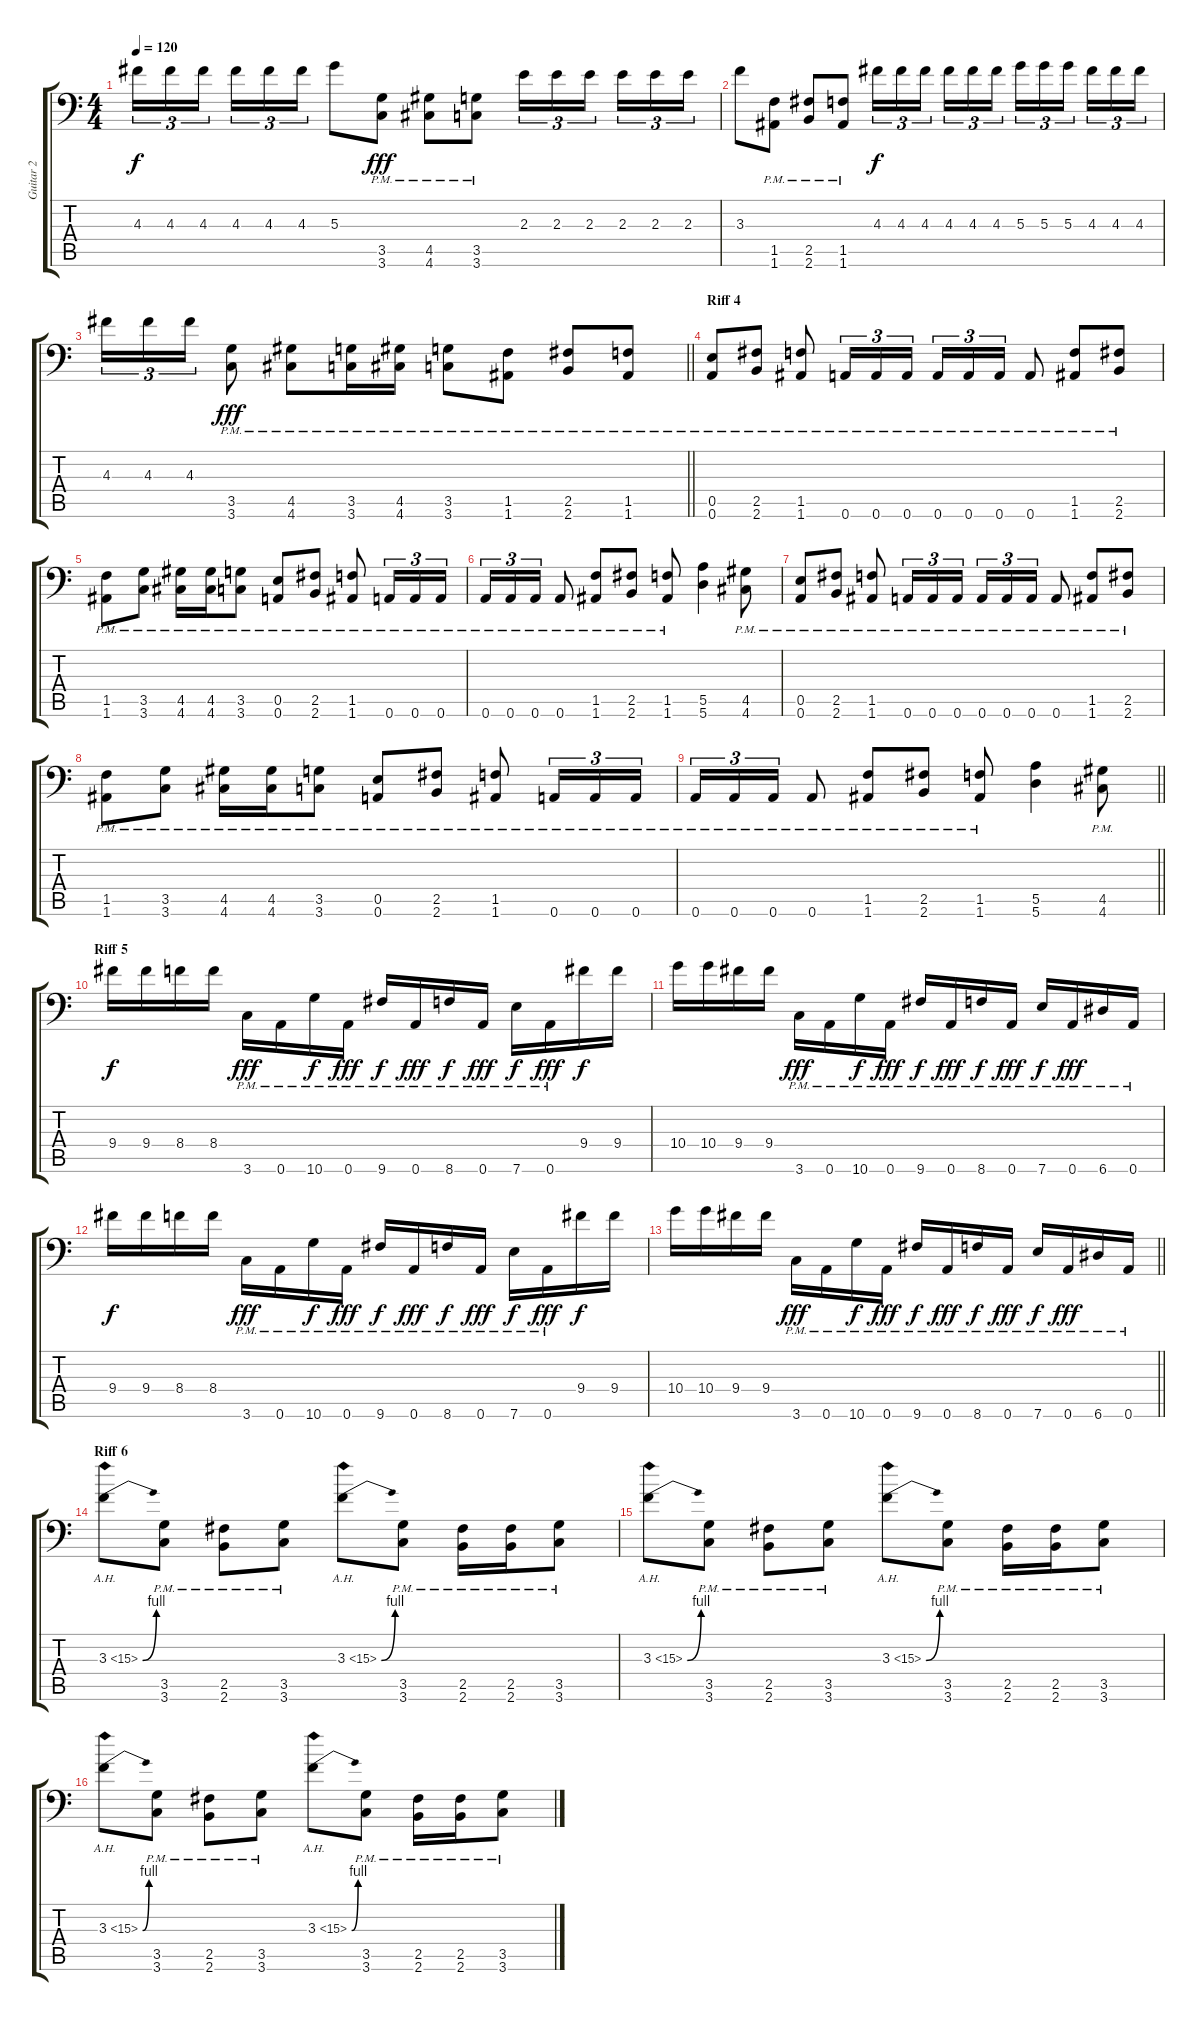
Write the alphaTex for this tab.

\track ("Guitar 2" "Guitar 2") {instrument distortionguitar}
\staff {score tabs}
\tuning (B3 Gb3 D3 A2 E2 A1) {hide}
\ts (4 4)
\tempo 120
\clef f4
\ks c
4.3.16{tu (3 2) dy f} 4.3.16{tu (3 2)} 4.3.16{tu (3 2)} 4.3.16{tu (3 2)} 4.3.16{tu (3 2)} 4.3.16{tu (3 2)} 5.3.8 (3.5{pm} 3.6{pm}).8{dy fff} (4.5{pm} 4.6{pm}).8 (3.5{pm} 3.6{pm}).8 2.3.16{tu (3 2)} 2.3.16{tu (3 2)} 2.3.16{tu (3 2)} 2.3.16{tu (3 2)} 2.3.16{tu (3 2)} 2.3.16{tu (3 2)} |
3.3.8 (1.5{pm} 1.6{pm}).8 (2.5{pm} 2.6{pm}).8 (1.5{pm} 1.6{pm}).8 4.3.16{tu (3 2) dy f} 4.3.16{tu (3 2)} 4.3.16{tu (3 2)} 4.3.16{tu (3 2)} 4.3.16{tu (3 2)} 4.3.16{tu (3 2)} 5.3.16{tu (3 2)} 5.3.16{tu (3 2)} 5.3.16{tu (3 2)} 4.3.16{tu (3 2)} 4.3.16{tu (3 2)} 4.3.16{tu (3 2)} |
\barLineRight lightlight
4.3.16{tu (3 2)} 4.3.16{tu (3 2)} 4.3.16{tu (3 2)} (3.5{pm} 3.6{pm}).8{dy fff} (4.5{pm} 4.6{pm}).8 (3.5{pm} 3.6{pm}).16 (4.5{pm} 4.6{pm}).16 (3.5{pm} 3.6{pm}).8 (1.5{pm} 1.6{pm}).8 (2.5{pm} 2.6{pm}).8 (1.5{pm} 1.6{pm}).8 |
\section ("" "Riff 4")
(0.5{pm} 0.6{pm}).8 (2.5{pm} 2.6{pm}).8 (1.5{pm} 1.6{pm}).8 0.6{pm}.16{tu (3 2)} 0.6{pm}.16{tu (3 2)} 0.6{pm}.16{tu (3 2)} 0.6{pm}.16{tu (3 2)} 0.6{pm}.16{tu (3 2)} 0.6{pm}.16{tu (3 2)} 0.6{pm}.8 (1.5{pm} 1.6{pm}).8 (2.5{pm} 2.6{pm}).8 |
(1.5{pm} 1.6{pm}).8 (3.5{pm} 3.6{pm}).8 (4.5{pm} 4.6{pm}).16 (4.5{pm} 4.6{pm}).16 (3.5{pm} 3.6{pm}).8 (0.5{pm} 0.6{pm}).8 (2.5{pm} 2.6{pm}).8 (1.5{pm} 1.6{pm}).8 0.6{pm}.16{tu (3 2)} 0.6{pm}.16{tu (3 2)} 0.6{pm}.16{tu (3 2)} |
0.6{pm}.16{tu (3 2)} 0.6{pm}.16{tu (3 2)} 0.6{pm}.16{tu (3 2)} 0.6{pm}.8 (1.5{pm} 1.6{pm}).8 (2.5{pm} 2.6{pm}).8 (1.5{pm} 1.6{pm}).8 (5.5 5.6).4 (4.5{pm} 4.6{pm}).8 |
(0.5{pm} 0.6{pm}).8 (2.5{pm} 2.6{pm}).8 (1.5{pm} 1.6{pm}).8 0.6{pm}.16{tu (3 2)} 0.6{pm}.16{tu (3 2)} 0.6{pm}.16{tu (3 2)} 0.6{pm}.16{tu (3 2)} 0.6{pm}.16{tu (3 2)} 0.6{pm}.16{tu (3 2)} 0.6{pm}.8 (1.5{pm} 1.6{pm}).8 (2.5{pm} 2.6{pm}).8 |
(1.5{pm} 1.6{pm}).8 (3.5{pm} 3.6{pm}).8 (4.5{pm} 4.6{pm}).16 (4.5{pm} 4.6{pm}).16 (3.5{pm} 3.6{pm}).8 (0.5{pm} 0.6{pm}).8 (2.5{pm} 2.6{pm}).8 (1.5{pm} 1.6{pm}).8 0.6{pm}.16{tu (3 2)} 0.6{pm}.16{tu (3 2)} 0.6{pm}.16{tu (3 2)} |
\barLineRight lightlight
0.6{pm}.16{tu (3 2)} 0.6{pm}.16{tu (3 2)} 0.6{pm}.16{tu (3 2)} 0.6{pm}.8 (1.5{pm} 1.6{pm}).8 (2.5{pm} 2.6{pm}).8 (1.5{pm} 1.6{pm}).8 (5.5 5.6).4 (4.5{pm} 4.6{pm}).8 |
\section ("" "Riff 5")
9.4.16{dy f} 9.4.16 8.4.16 8.4.16 3.6{pm}.16{dy fff} 0.6{pm}.16 10.6{pm}.16{dy f} 0.6{pm}.16{dy fff} 9.6{pm}.16{dy f} 0.6{pm}.16{dy fff} 8.6{pm}.16{dy f} 0.6{pm}.16{dy fff} 7.6{pm}.16{dy f} 0.6{pm}.16{dy fff} 9.4.16{dy f} 9.4.16 |
10.4.16 10.4.16 9.4.16 9.4.16 3.6{pm}.16{dy fff} 0.6{pm}.16 10.6{pm}.16{dy f} 0.6{pm}.16{dy fff} 9.6{pm}.16{dy f} 0.6{pm}.16{dy fff} 8.6{pm}.16{dy f} 0.6{pm}.16{dy fff} 7.6{pm}.16{dy f} 0.6{pm}.16{dy fff} 6.6{pm}.16 0.6{pm}.16 |
9.4.16{dy f} 9.4.16 8.4.16 8.4.16 3.6{pm}.16{dy fff} 0.6{pm}.16 10.6{pm}.16{dy f} 0.6{pm}.16{dy fff} 9.6{pm}.16{dy f} 0.6{pm}.16{dy fff} 8.6{pm}.16{dy f} 0.6{pm}.16{dy fff} 7.6{pm}.16{dy f} 0.6{pm}.16{dy fff} 9.4.16{dy f} 9.4.16 |
\barLineRight lightlight
10.4.16 10.4.16 9.4.16 9.4.16 3.6{pm}.16{dy fff} 0.6{pm}.16 10.6{pm}.16{dy f} 0.6{pm}.16{dy fff} 9.6{pm}.16{dy f} 0.6{pm}.16{dy fff} 8.6{pm}.16{dy f} 0.6{pm}.16{dy fff} 7.6{pm}.16{dy f} 0.6{pm}.16{dy fff} 6.6{pm}.16 0.6{pm}.16 |
\section ("" "Riff 6")
3.3{be (bend 0 0 60 4) ah 12}.8 (3.5{pm} 3.6{pm}).8 (2.5{pm} 2.6{pm}).8 (3.5{pm} 3.6{pm}).8 3.3{be (bend 0 0 60 4) ah 12}.8 (3.5{pm} 3.6{pm}).8 (2.5{pm} 2.6{pm}).16 (2.5{pm} 2.6{pm}).16 (3.5{pm} 3.6{pm}).8 |
3.3{be (bend 0 0 60 4) ah 12}.8 (3.5{pm} 3.6{pm}).8 (2.5{pm} 2.6{pm}).8 (3.5{pm} 3.6{pm}).8 3.3{be (bend 0 0 60 4) ah 12}.8 (3.5{pm} 3.6{pm}).8 (2.5{pm} 2.6{pm}).16 (2.5{pm} 2.6{pm}).16 (3.5{pm} 3.6{pm}).8 |
3.3{be (bend 0 0 60 4) ah 12}.8 (3.5{pm} 3.6{pm}).8 (2.5{pm} 2.6{pm}).8 (3.5{pm} 3.6{pm}).8 3.3{be (bend 0 0 60 4) ah 12}.8 (3.5{pm} 3.6{pm}).8 (2.5{pm} 2.6{pm}).16 (2.5{pm} 2.6{pm}).16 (3.5{pm} 3.6{pm}).8
